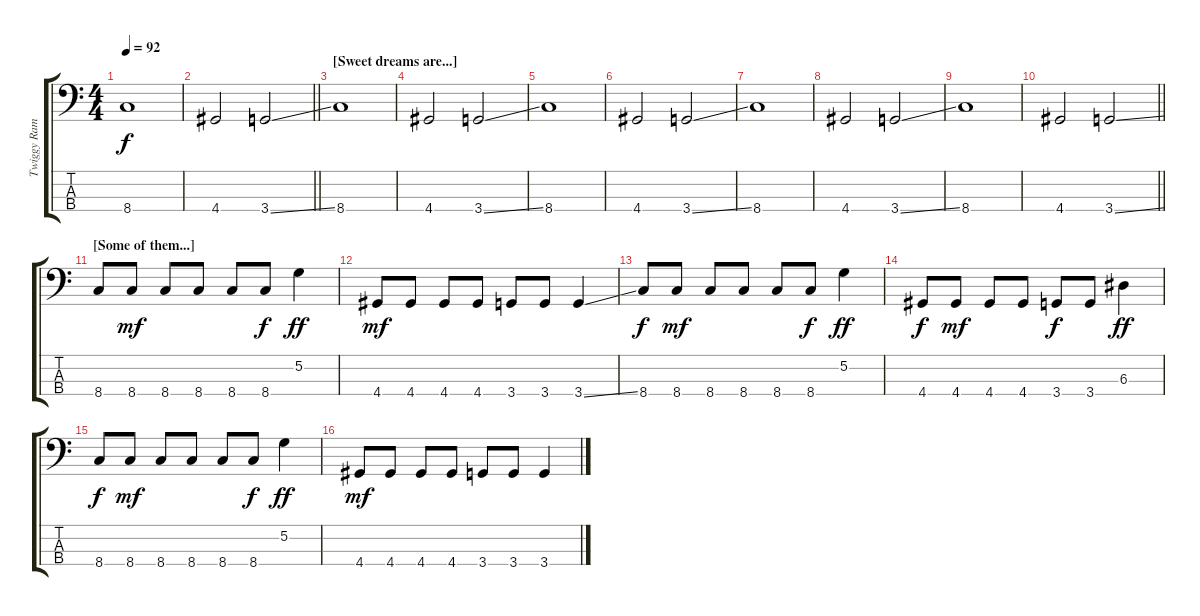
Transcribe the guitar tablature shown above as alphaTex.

\track ("Twiggy Ramirez (Bass)" "Twiggy Ram") {instrument electricbassfinger}
\staff {score tabs}
\tuning (G2 D2 A1 E1) {hide}
\ts (4 4)
\tempo 92
\clef f4
\ks c
8.4.1{dy f} |
\barLineRight lightlight
4.4.2 3.4{ss}.2 |
\section ("" "[Sweet dreams are...]")
8.4.1 |
4.4.2 3.4{ss}.2 |
8.4.1 |
4.4.2 3.4{ss}.2 |
8.4.1 |
4.4.2 3.4{ss}.2 |
8.4.1 |
\barLineRight lightlight
4.4.2 3.4{ss}.2 |
\section ("" "[Some of them...]")
8.4.8 8.4.8{dy mf} 8.4.8 8.4.8 8.4.8 8.4.8{dy f} 5.2.4{dy ff} |
4.4.8{dy mf} 4.4.8 4.4.8 4.4.8 3.4.8 3.4.8 3.4{ss}.4 |
8.4.8{dy f} 8.4.8{dy mf} 8.4.8 8.4.8 8.4.8 8.4.8{dy f} 5.2.4{dy ff} |
4.4.8{dy f} 4.4.8{dy mf} 4.4.8 4.4.8 3.4.8{dy f} 3.4.8 6.3.4{dy ff} |
8.4.8{dy f} 8.4.8{dy mf} 8.4.8 8.4.8 8.4.8 8.4.8{dy f} 5.2.4{dy ff} |
4.4.8{dy mf} 4.4.8 4.4.8 4.4.8 3.4.8 3.4.8 3.4{ss}.4
